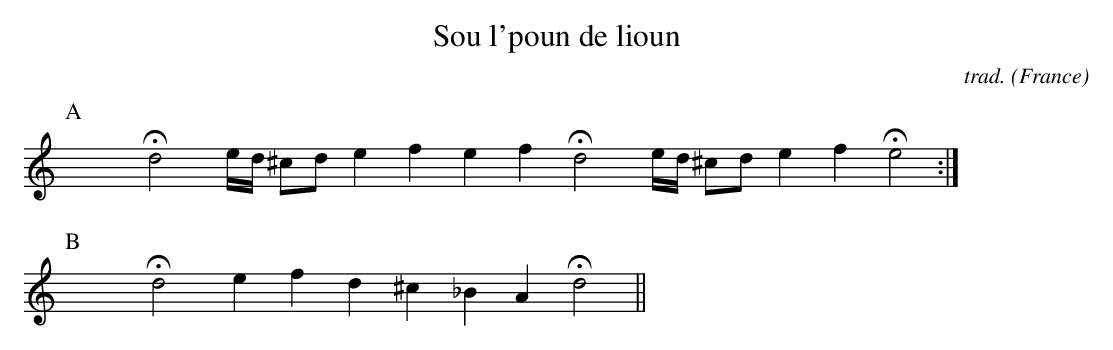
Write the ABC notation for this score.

X:1
T:Sou l'poun de lioun
C:trad.
O:France
M:none
L:1/8
K:C
P:A
xx Hd4   e/d/ ^cd  e2  f2  e2 f2 \
Hd4   e/d/ ^cd  e2  f2  He4      :|
P:B
xx Hd4   e2  f2  d2  ^c2  _B2  A2  Hd4   ||
